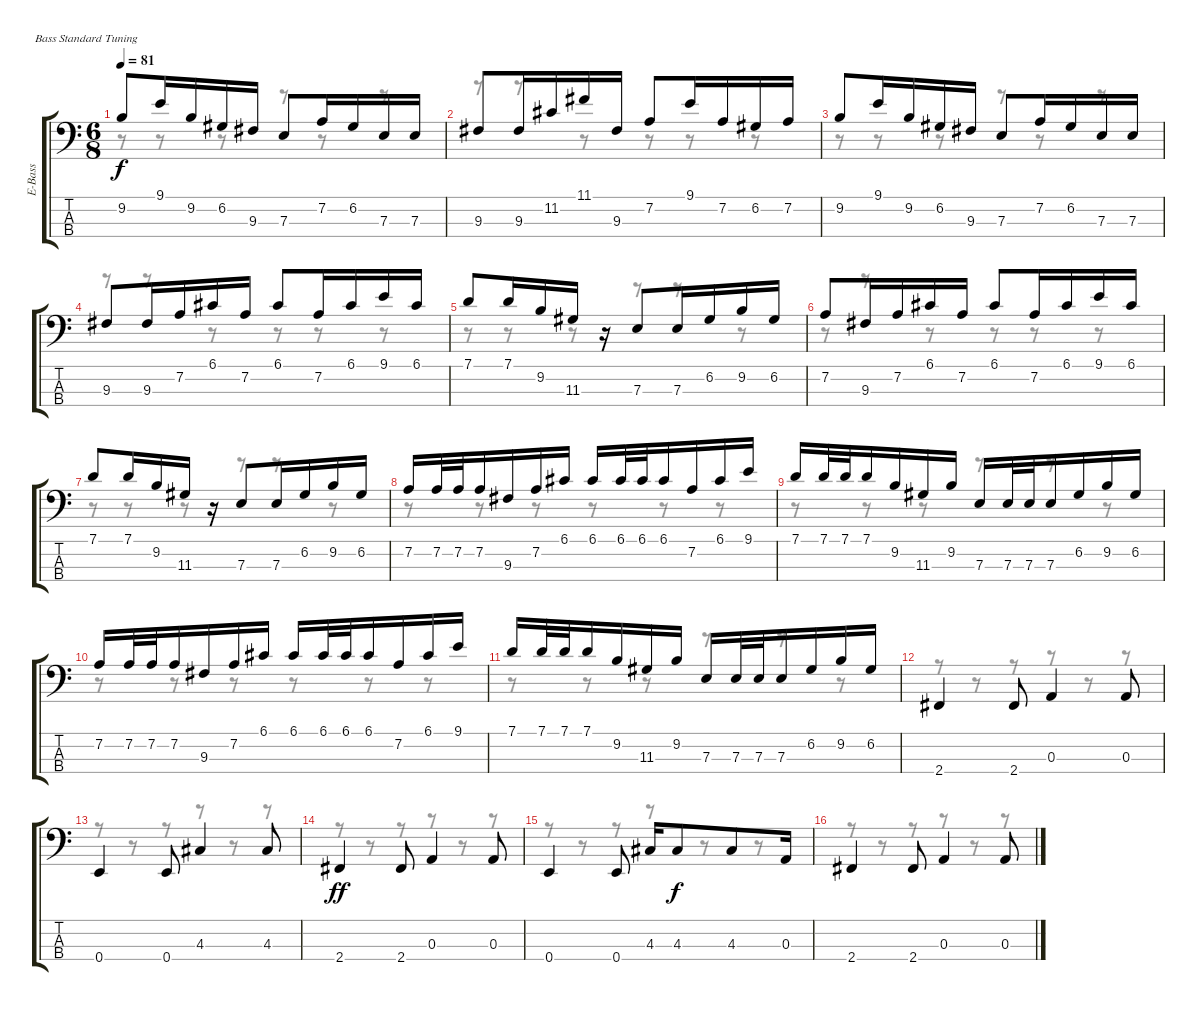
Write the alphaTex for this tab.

\bracketExtendMode groupsimilarinstruments
\track ("Cliff Burton" "E-Bass") {instrument electricbassfinger}
\staff {score tabs}
\tuning (G2 D2 A1 E1)
\voice
\ts (6 8)
\tempo 81
\clef f4
\ks c
9.2.8{dy f} 9.1.16 9.2.16 6.2{acc #}.16 9.3{acc #}.16 7.3.8 7.2.16 6.2{acc #}.16 7.3.16 7.3.16 |
9.3{acc #}.8 9.3{acc #}.16 11.2{acc #}.16 11.1{acc #}.16 9.3{acc #}.16 7.2.8 9.1.16 7.2.16 6.2{acc #}.16 7.2.16 |
9.2.8 9.1.16 9.2.16 6.2{acc #}.16 9.3{acc #}.16 7.3.8 7.2.16 6.2{acc #}.16 7.3.16 7.3.16 |
9.3{acc #}.8 9.3{acc #}.16 7.2.16 6.1{acc #}.16 7.2.16 6.1{acc #}.8 7.2.16 6.1{acc #}.16 9.1.16 6.1{acc #}.16 |
7.1.8 7.1.16 9.2.16 11.3{acc #}.16 r.16 7.3.8 7.3.16 6.2{acc #}.16 9.2.16 6.2{acc #}.16 |
7.2.8 9.3{acc #}.16 7.2.16 6.1{acc #}.16 7.2.16 6.1{acc #}.8 7.2.16 6.1{acc #}.16 9.1.16 6.1{acc #}.16 |
7.1.8 7.1.16 9.2.16 11.3{acc #}.16 r.16 7.3.8 7.3.16 6.2{acc #}.16 9.2.16 6.2{acc #}.16 |
7.2.16 7.2.32 7.2.32 7.2.16 9.3{acc #}.16 7.2.16 6.1{acc #}.16 6.1{acc #}.16 6.1{acc #}.32 6.1{acc #}.32 6.1{acc #}.16 7.2.16 6.1{acc #}.16 9.1.16 |
7.1.16 7.1.32 7.1.32 7.1.16 9.2.16 11.3{acc #}.16 9.2.16 7.3.16 7.3.32 7.3.32 7.3.16 6.2{acc #}.16 9.2.16 6.2{acc #}.16 |
7.2.16 7.2.32 7.2.32 7.2.16 9.3{acc #}.16 7.2.16 6.1{acc #}.16 6.1{acc #}.16 6.1{acc #}.32 6.1{acc #}.32 6.1{acc #}.16 7.2.16 6.1{acc #}.16 9.1.16 |
7.1.16 7.1.32 7.1.32 7.1.16 9.2.16 11.3{acc #}.16 9.2.16 7.3.16 7.3.32 7.3.32 7.3.16 6.2{acc #}.16 9.2.16 6.2{acc #}.16 |
2.4{acc #}.4 2.4{acc #}.8 0.3.4 0.3.8 |
0.4.4 0.4.8 4.3{acc #}.4 4.3{acc #}.8 |
2.4{acc #}.4{dy ff} 2.4{acc #}.8 0.3.4 0.3.8 |
0.4.4 0.4.8 4.3{acc #}.16 4.3{acc #}.8{dy f} 4.3{acc #}.8 0.3.16 |
2.4{acc #}.4 2.4{acc #}.8 0.3.4 0.3.8
\voice
\clef f4
\ottava regular
\simile none
\ks c
r.8{dy mf} r.8 r.8 r.8 r.8 r.8 |
r.8 r.8 r.8 r.8 r.8 r.8 |
r.8 r.8 r.8 r.8 r.8 r.8 |
r.8 r.8 r.8 r.8 r.8 r.8 |
r.8 r.8 r.8 r.8 r.8 r.8 |
r.8 r.8 r.8 r.8 r.8 r.8 |
r.8 r.8 r.8 r.8 r.8 r.8 |
r.8 r.8 r.8 r.8 r.8 r.8 |
r.8 r.8 r.8 r.8 r.8 r.8 |
r.8 r.8 r.8 r.8 r.8 r.8 |
r.8 r.8 r.8 r.8 r.8 r.8 |
r.8 r.8 r.8 r.8 r.8 r.8 |
r.8 r.8 r.8 r.8 r.8 r.8 |
r.8 r.8 r.8 r.8 r.8 r.8 |
r.8 r.8 r.8 r.8 r.8 r.8 |
r.8 r.8 r.8 r.8 r.8 r.8
